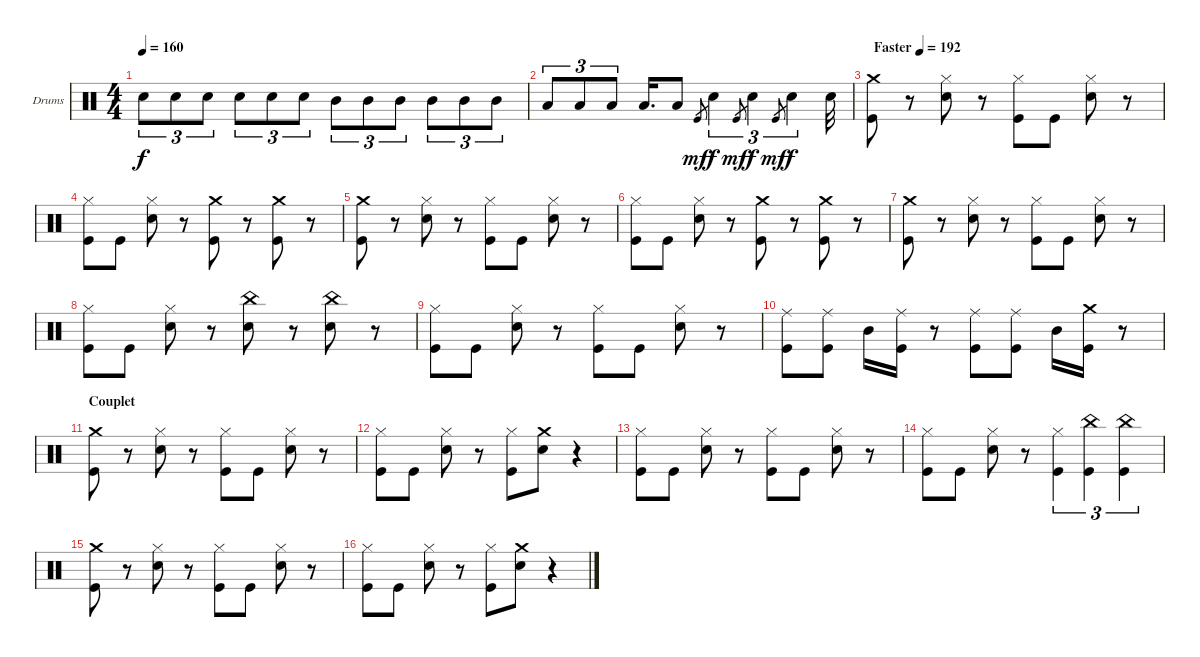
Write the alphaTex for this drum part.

\bracketExtendMode groupsimilarinstruments
\firstSystemTrackNameOrientation horizontal
\otherSystemsTrackNameOrientation horizontal
\track ("Drumkit" "Drums") {instrument percussion}
\staff {score}
\articulation defaults
\ts (4 4)
\tempo 160
\clef neutral
\ks c "Snare (hit) 2".8{tu (3 2) dy f} "Snare (hit) 2".8{tu (3 2)} "Snare (hit) 2".8{tu (3 2)} "Snare (hit) 2".8{tu (3 2)} "Snare (hit) 2".8{tu (3 2)} "Snare (hit) 2".8{tu (3 2)} "Mid Tom (hit)".8{tu (3 2)} "Mid Tom (hit)".8{tu (3 2)} "Mid Tom (hit)".8{tu (3 2)} "Mid Tom (hit)".8{tu (3 2)} "Mid Tom (hit)".8{tu (3 2)} "Mid Tom (hit)".8{tu (3 2)}
|
"Low Tom (hit)".8{tu (3 2)} "Low Tom (hit)".8{tu (3 2)} "Low Tom (hit)".8{tu (3 2)} "Low Tom (hit)".16{d} "Low Tom (hit)".8 "Kick (hit)".8{gr dy mf} "Snare (hit) 2".4{tu (3 2) dy f} "Kick (hit)".8{gr dy mf} "Snare (hit) 2".4{tu (3 2) dy f} "Kick (hit)".8{gr dy mf} "Snare (hit) 2".4{tu (3 2) dy f} "Snare (hit) 2".32 |
\tempo (192 "Faster")
("Kick (hit)" "Crash medium (hit)").8 r.8 ("Hi-Hat (closed)" "Snare (hit) 2").8 r.8 ("Kick (hit)" "Hi-Hat (closed)").8 "Kick (hit)".8 ("Snare (hit) 2" "Hi-Hat (closed)").8 r.8 |
("Kick (hit)" "Hi-Hat (closed)").8 "Kick (hit)".8 ("Snare (hit) 2" "Hi-Hat (closed)").8 r.8 ("Crash medium (hit)" "Kick (hit)").8 r.8 ("Crash medium (hit)" "Kick (hit)").8 r.8 |
("Kick (hit)" "Crash medium (hit)").8 r.8 ("Hi-Hat (closed)" "Snare (hit) 2").8 r.8 ("Kick (hit)" "Hi-Hat (closed)").8 "Kick (hit)".8 ("Snare (hit) 2" "Hi-Hat (closed)").8 r.8 |
("Kick (hit)" "Hi-Hat (closed)").8 "Kick (hit)".8 ("Snare (hit) 2" "Hi-Hat (closed)").8 r.8 ("Crash medium (hit)" "Kick (hit)").8 r.8 ("Crash medium (hit)" "Kick (hit)").8 r.8 |
("Kick (hit)" "Crash medium (hit)").8 r.8 ("Hi-Hat (closed)" "Snare (hit) 2").8 r.8 ("Kick (hit)" "Hi-Hat (closed)").8 "Kick (hit)".8 ("Snare (hit) 2" "Hi-Hat (closed)").8 r.8 |
("Kick (hit)" "Hi-Hat (closed)").8 "Kick (hit)".8 ("Snare (hit) 2" "Hi-Hat (closed)").8 r.8 ("China (hit)" "Snare (hit) 2").8 r.8 ("China (hit)" "Snare (hit) 2").8 r.8 |
("Kick (hit)" "Hi-Hat (closed)").8 "Kick (hit)".8 ("Snare (hit) 2" "Hi-Hat (closed)").8 r.8 ("Kick (hit)" "Hi-Hat (closed)").8 "Kick (hit)".8 ("Snare (hit) 2" "Hi-Hat (closed)").8 r.8 |
("Ride (middle)" "Kick (hit)").8 ("Ride (middle)" "Kick (hit)").8 "Mid Tom (hit)".16 ("Ride (middle)" "Kick (hit)").16 r.8 ("Ride (middle)" "Kick (hit)").8 ("Ride (middle)" "Kick (hit)").8 "Mid Tom (hit)".16 ("Crash medium (hit)" "Kick (hit)").16 r.8 |
\section ("" "Couplet")
("Kick (hit)" "Crash medium (hit)").8 r.8 ("Hi-Hat (closed)" "Snare (hit) 2").8 r.8 ("Hi-Hat (closed)" "Kick (hit)").8 "Kick (hit)".8 ("Hi-Hat (closed)" "Snare (hit) 2").8 r.8 |
("Kick (hit)" "Hi-Hat (closed)").8 "Kick (hit)".8 ("Snare (hit) 2" "Hi-Hat (closed)").8 r.8 ("Hi-Hat (closed)" "Kick (hit)").8 ("Crash medium (hit)" "Snare (hit) 2").8 r.4 |
("Kick (hit)" "Hi-Hat (closed)").8 "Kick (hit)".8 ("Snare (hit) 2" "Hi-Hat (closed)").8 r.8 ("Kick (hit)" "Hi-Hat (closed)").8 "Kick (hit)".8 ("Snare (hit) 2" "Hi-Hat (closed)").8 r.8 |
("Kick (hit)" "Hi-Hat (closed)").8 "Kick (hit)".8 ("Snare (hit) 2" "Hi-Hat (closed)").8 r.8 ("Hi-Hat (closed)" "Kick (hit)").4{tu (3 2)} ("China (hit)" "Kick (hit)").4{tu (3 2)} ("China (hit)" "Kick (hit)").4{tu (3 2)} |
("Kick (hit)" "Crash medium (hit)").8 r.8 ("Hi-Hat (closed)" "Snare (hit) 2").8 r.8 ("Hi-Hat (closed)" "Kick (hit)").8 "Kick (hit)".8 ("Hi-Hat (closed)" "Snare (hit) 2").8 r.8 |
("Kick (hit)" "Hi-Hat (closed)").8 "Kick (hit)".8 ("Snare (hit) 2" "Hi-Hat (closed)").8 r.8 ("Hi-Hat (closed)" "Kick (hit)").8 ("Crash medium (hit)" "Snare (hit) 2").8 r.4
